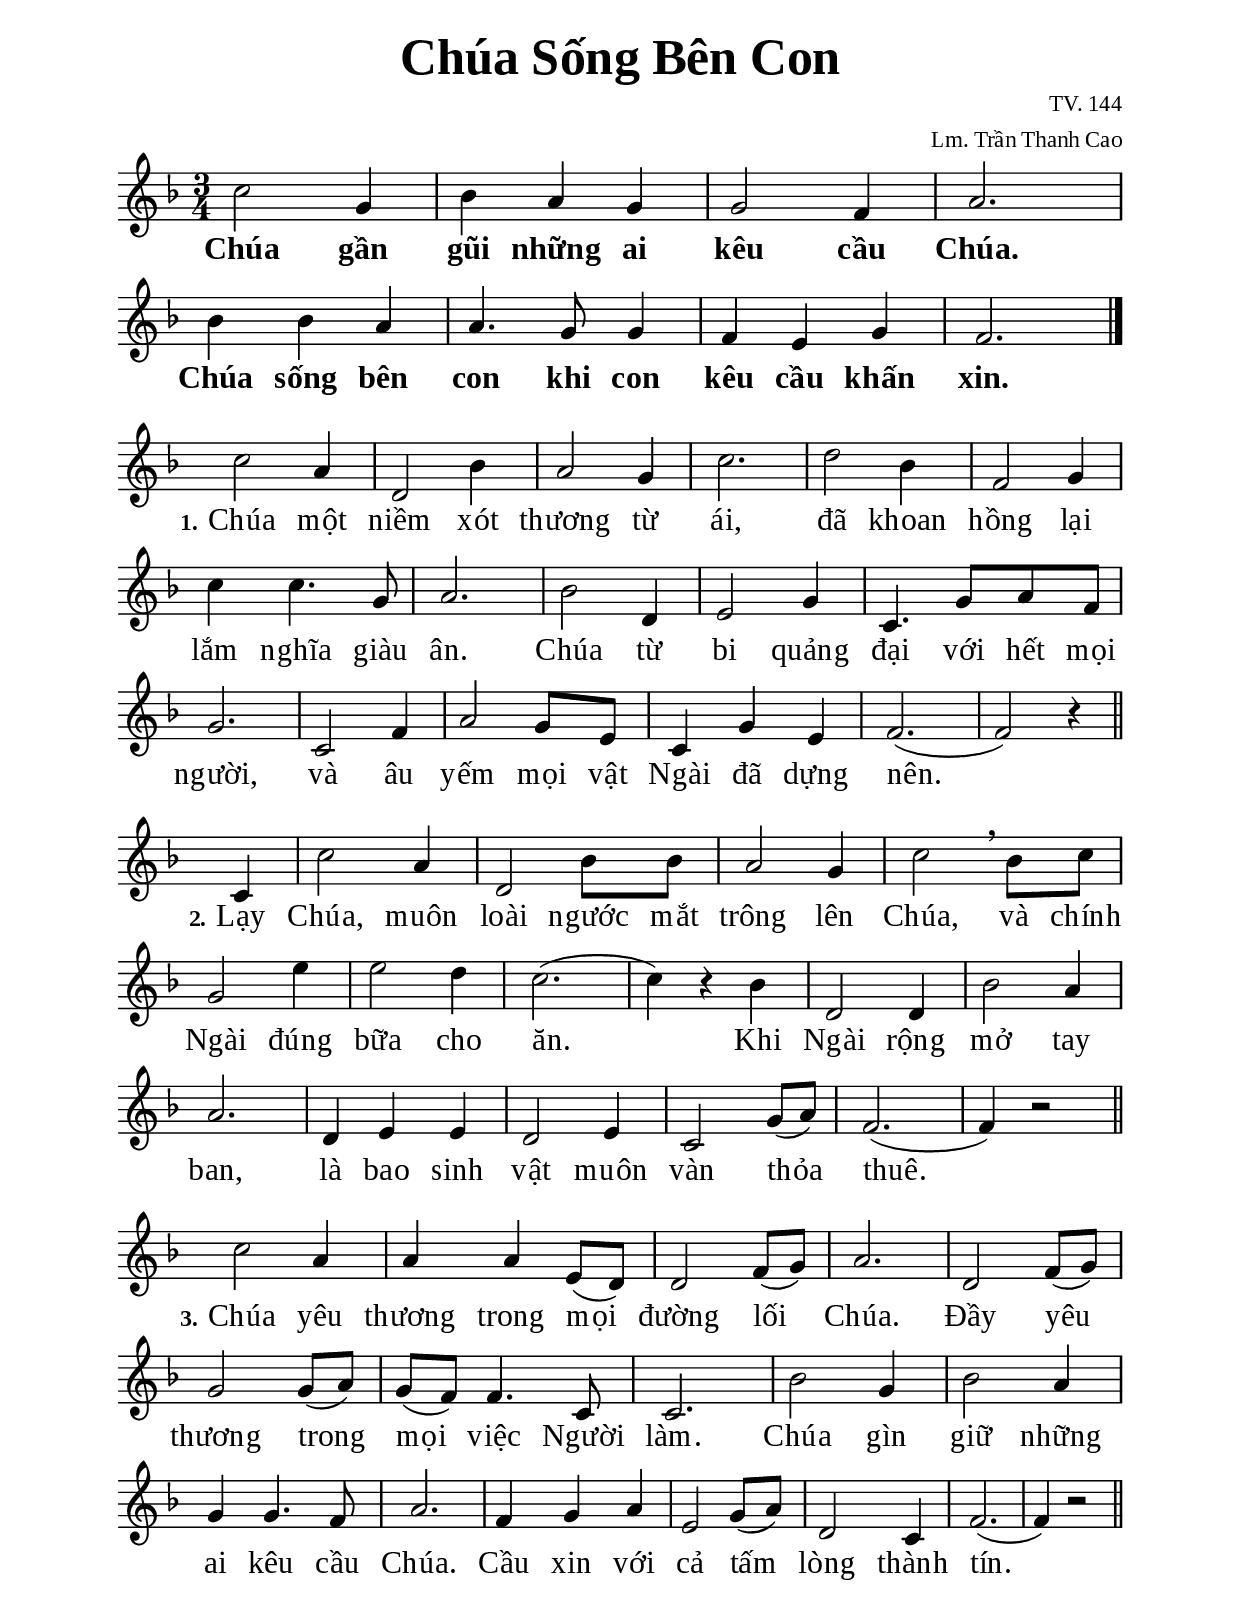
% Cài đặt chung
\version "2.20.0"
\include "english.ly"

\header {
  title = \markup { \fontsize #3 "Chúa Sống Bên Con" }
  composer = "TV. 144"
  arranger = "Lm. Trần Thanh Cao"
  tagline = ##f
}

\paper {
  #(set-paper-size "a4")
  top-margin = 15\mm
  bottom-margin = 15\mm
  left-margin = 20\mm
  right-margin = 20\mm
  indent = #0
  #(define fonts
    (make-pango-font-tree
      "Liberation Serif"
      "Liberation Serif"
      "Liberation Serif"
      (/ 20 20)))
  page-count = #1
}

% Nhạc điệp khúc
nhacDiepKhuc= \relative c'' {
  c2 g4 |
  bf a g |
  g2 f4 |
  a2. |
  bf4 bf a |
  a4. g8 g4 |
  f e g |
  f2. \bar "|."
}

% Nhạc phiên khúc
nhacPhienKhucMot = \relative c'' {
  c2 a4 |
  d,2 bf'4 |
  a2 g4 |
  c2. |
  d2 bf4 |
  f2 g4 |
  c4 c4. g8 |
  a2. |
  bf2 d,4 |
  e2 g4 |
  c,4. g'8 a f |
  g2. |
  c,2 f4 |
  a2 g8 e |
  c4 g' e |
  f2. ( |
  f2) r4 \bar "||"
}

nhacPhienKhucHai = \relative c' {
  \partial 4 c4 |
  c'2 a4 |
  d,2 bf'8 bf |
  a2 g4 |
  c2 \breathe bf8 c |
  g2 e'4 |
  e2 d4 |
  c2. ( |
  c4) r bf |
  d,2 d4 |
  bf'2 a4 |
  a2. |
  d,4 e e |
  d2 e4 |
  c2 g'8 (a) |
  f2. ( |
  f4) r2 \bar "||"
}

nhacPhienKhucBa = \relative c'' {
  c2 a4 |
  a a e8 (d) |
  d2 f8 (g) |
  a2. |
  d,2 f8 (g) |
  g2 g8 (a) |
  g (f) f4. c8 |
  c2. |
  bf'2 g4 |
  bf2 a4 |
  g g4. f8 |
  a2. |
  f4 g a |
  e2 g8 (a) |
  d,2 c4 |
  f2. ( |
  f4) r2 \bar "||"
}

% Lời điệp khúc
loiDiepKhuc = \lyricmode {
  Chúa gần gũi những ai kêu cầu Chúa.
  Chúa sống bên con khi con kêu cầu khấn xin.
}

% Lời phiên khúc
loiPhienKhucMot = \lyricmode {
  \set stanza = #"1."
  Chúa một niềm xót thương từ ái,
  đã khoan hồng lại lắm nghĩa giàu ân.
  Chúa từ bi quảng đại với hết mọi người,
  và âu yếm mọi vật Ngài đã dựng nên.
}

loiPhienKhucHai = \lyricmode {
  \set stanza = #"2."
  Lạy Chúa, muôn loài ngước mắt trông lên Chúa,
  và chính Ngài đúng bữa cho ăn.
  Khi Ngài rộng mở tay ban,
  là bao sinh vật muôn vàn thỏa thuê.
}

loiPhienKhucBa = \lyricmode {
  \set stanza = #"3."
  Chúa yêu thương trong mọi đường lối Chúa.
  Đầy yêu thương trong mọi việc Người làm.
  Chúa gìn giữ những ai kêu cầu Chúa.
  Cầu xin với cả tấm lòng thành tín.
}


% Dàn trang
\score {
  \new ChoirStaff <<
    \new Staff = diepKhuc \with {
        \consists "Merge_rests_engraver"
        \magnifyStaff #(magstep +1)
      }
      <<
      \new Voice = beSop {
        \key f \major \time 3/4 \stemNeutral \nhacDiepKhuc
      }
    >>
    \new Lyrics \lyricsto beSop \loiDiepKhuc
  >>
  \layout {
    \override Lyrics.LyricText.font-series = #'bold
    \override Lyrics.LyricText.font-size = #+3
    \override Lyrics.LyricSpace.minimum-distance = #2.0
    \override Score.BarNumber.break-visibility = ##(#f #f #f)
  }
}

\score {
  \new ChoirStaff <<
    \new Staff = phienKhuc \with {
        \magnifyStaff #(magstep +1)
      }
      <<
      \new Voice = beSop {
        \key f \major \time 3/4 \nhacPhienKhucMot
      }
    >>
    \new Lyrics \lyricsto beSop \loiPhienKhucMot
  >>
  \layout {
    \override Staff.TimeSignature.transparent = ##t
    \override Lyrics.LyricText.font-size = #+3
    \override Lyrics.LyricSpace.minimum-distance = #2.0
    \override Score.BarNumber.break-visibility = ##(#f #f #f)
  } 
}

\score {
  \new ChoirStaff <<
    \new Staff = phienKhuc \with {
        \magnifyStaff #(magstep +1)
      }
      <<
      \new Voice = beSop {
        \key f \major \time 3/4 \nhacPhienKhucHai
      }
    >>
    \new Lyrics \lyricsto beSop \loiPhienKhucHai
  >>
  \layout {
    \override Staff.TimeSignature.transparent = ##t
    \override Lyrics.LyricText.font-size = #+3
    \override Lyrics.LyricSpace.minimum-distance = #2.0
    \override Score.BarNumber.break-visibility = ##(#f #f #f)
  } 
}

\score {
  \new ChoirStaff <<
    \new Staff = phienKhuc \with {
        \magnifyStaff #(magstep +1)
      }
      <<
      \new Voice = beSop {
        \key f \major \time 3/4 \nhacPhienKhucBa
      }
    >>
    \new Lyrics \lyricsto beSop \loiPhienKhucBa
  >>
  \layout {
    \override Staff.TimeSignature.transparent = ##t
    \override Lyrics.LyricText.font-size = #+3
    \override Lyrics.LyricSpace.minimum-distance = #2.0
    \override Score.BarNumber.break-visibility = ##(#f #f #f)
  } 
}
